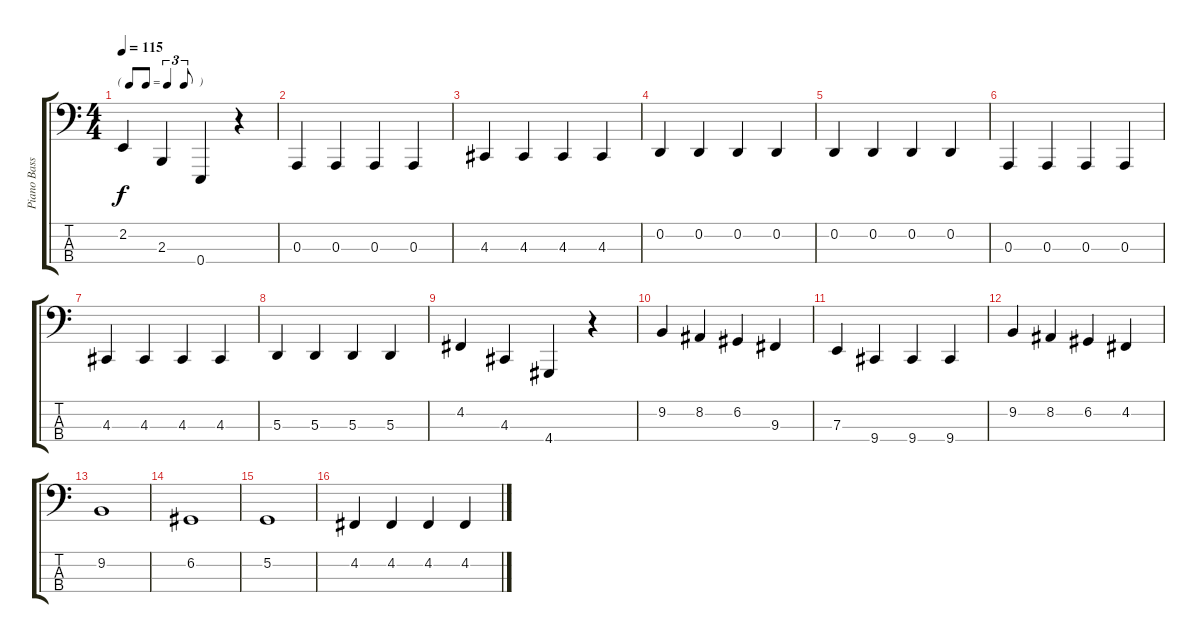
\track ("Piano Bass" "Piano Bass") {instrument acousticgrandpiano}
\staff {score tabs}
\tuning (G2 D2 A1 E1) {hide}
\ts (4 4)
\tf triplet8th
\tempo 115
\clef f4
\ks c
2.2.4{dy f} 2.3.4 0.4.4 r.4 |
0.3.4 0.3.4 0.3.4 0.3.4 |
4.3.4 4.3.4 4.3.4 4.3.4 |
0.2.4 0.2.4 0.2.4 0.2.4 |
0.2.4 0.2.4 0.2.4 0.2.4 |
0.3.4 0.3.4 0.3.4 0.3.4 |
4.3.4 4.3.4 4.3.4 4.3.4 |
5.3.4 5.3.4 5.3.4 5.3.4 |
4.2.4 4.3.4 4.4.4 r.4 |
9.2.4 8.2.4 6.2.4 9.3.4 |
7.3.4 9.4.4 9.4.4 9.4.4 |
9.2.4 8.2.4 6.2.4 4.2.4 |
9.2.1 |
6.2.1 |
5.2.1 |
4.2.4 4.2.4 4.2.4 4.2.4
